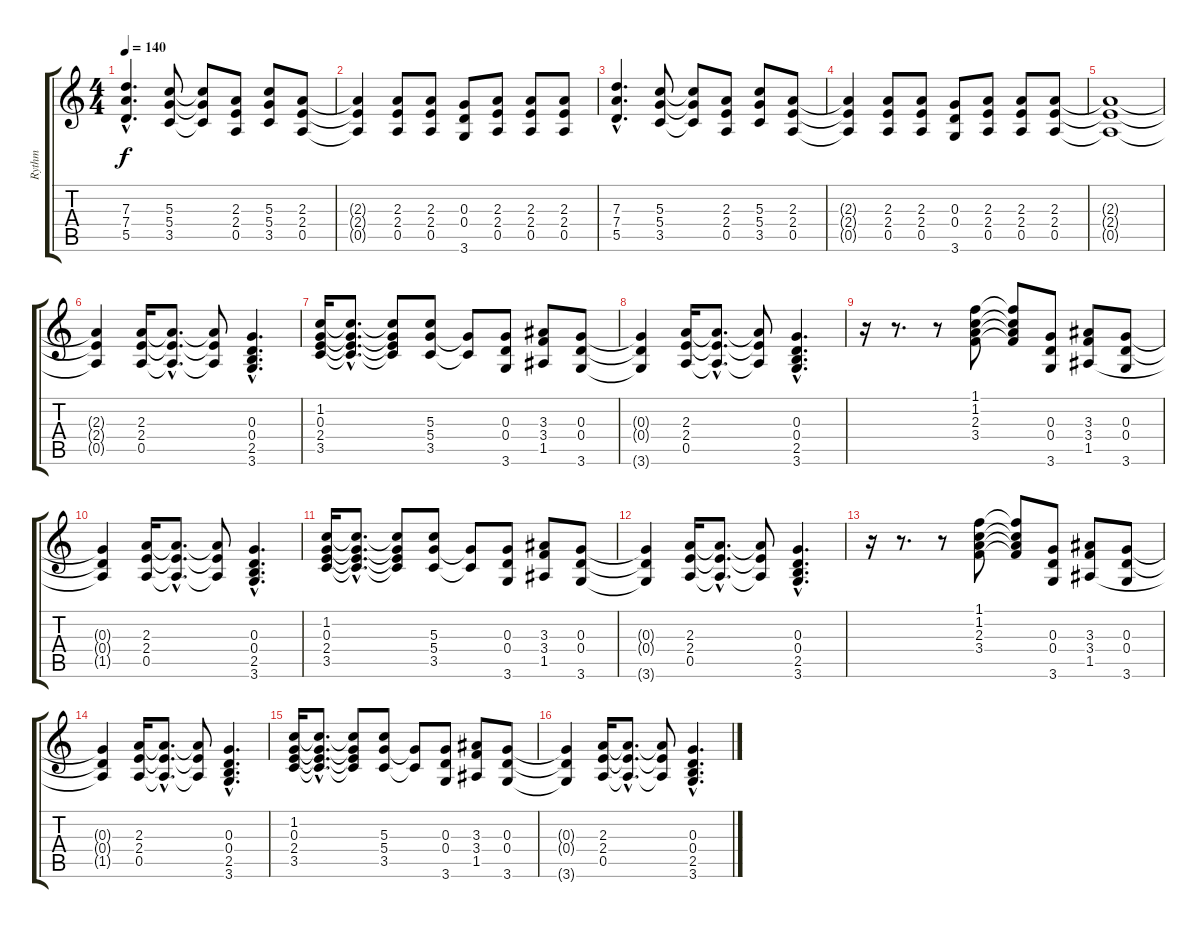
\track ("Rythm" "Rythm") {instrument overdrivenguitar}
\staff {score tabs}
\tuning (E4 B3 G3 D3 A2 E2) {hide}
\ts (4 4)
\tempo 140
\clef g2
\ks c
(7.3{hac} 7.4{hac} 5.5{hac}).4{d dy f} (5.3 5.4 3.5).8 (5.3{t} 5.4{t} 3.5{t}).8 (2.3 2.4 0.5).8 (5.3 5.4 3.5).8 (2.3 2.4 0.5).8 |
(2.3{t} 2.4{t} 0.5{t}).4 (2.3 2.4 0.5).8 (2.3 2.4 0.5).8 (0.3 0.4 3.6).8 (2.3 2.4 0.5).8 (2.3 2.4 0.5).8 (2.3 2.4 0.5).8 |
(7.3{hac} 7.4{hac} 5.5{hac}).4{d} (5.3 5.4 3.5).8 (5.3{t} 5.4{t} 3.5{t}).8 (2.3 2.4 0.5).8 (5.3 5.4 3.5).8 (2.3 2.4 0.5).8 |
(2.3{t} 2.4{t} 0.5{t}).4 (2.3 2.4 0.5).8 (2.3 2.4 0.5).8 (0.3 0.4 3.6).8 (2.3 2.4 0.5).8 (2.3 2.4 0.5).8 (2.3 2.4 0.5).8 |
(2.3{t} 2.4{t} 0.5{t}).1 |
(2.3{t} 2.4{t} 0.5{t}).4 (2.3 2.4 0.5).16 (2.3{hac t} 2.4{hac t} 0.5{hac t}).8{d} (2.3{t} 2.4{t} 0.5{t}).8 (0.3{hac} 0.4{hac} 2.5{hac} 3.6{hac}).4{d} |
(1.2 0.3 2.4 3.5).16 (1.2{hac t} 0.3{hac t} 2.4{hac t} 3.5{hac t}).8{d} (1.2{t} 0.3{t} 2.4{t} 3.5{t}).8 (5.3 5.4 3.5).8 (5.4{t} 3.5{t}).8 (0.3 0.4 3.6).8 (3.3 3.4 1.5).8 (0.3 0.4 3.6).8 |
(0.3{t} 0.4{t} 3.6{t}).4 (2.3 2.4 0.5).16 (2.3{hac t} 2.4{hac t} 0.5{hac t}).8{d} (2.3{t} 2.4{t} 0.5{t}).8 (0.3{hac} 0.4{hac} 2.5{hac} 3.6{hac}).4{d} |
r.16 r.8{d} r.8 (1.1 1.2 2.3 3.4).8 (1.1{t} 1.2{t} 2.3{t} 3.4{t}).8 (0.3 0.4 3.6).8 (3.3 3.4 1.5).8 (0.3 0.4 3.6).8 |
(0.3{t} 0.4{t} 1.5{t}).4 (2.3 2.4 0.5).16 (2.3{hac t} 2.4{hac t} 0.5{hac t}).8{d} (2.3{t} 2.4{t} 0.5{t}).8 (0.3{hac} 0.4{hac} 2.5{hac} 3.6{hac}).4{d} |
(1.2 0.3 2.4 3.5).16 (1.2{hac t} 0.3{hac t} 2.4{hac t} 3.5{hac t}).8{d} (1.2{t} 0.3{t} 2.4{t} 3.5{t}).8 (5.3 5.4 3.5).8 (5.4{t} 3.5{t}).8 (0.3 0.4 3.6).8 (3.3 3.4 1.5).8 (0.3 0.4 3.6).8 |
(0.3{t} 0.4{t} 3.6{t}).4 (2.3 2.4 0.5).16 (2.3{hac t} 2.4{hac t} 0.5{hac t}).8{d} (2.3{t} 2.4{t} 0.5{t}).8 (0.3{hac} 0.4{hac} 2.5{hac} 3.6{hac}).4{d} |
r.16 r.8{d} r.8 (1.1 1.2 2.3 3.4).8 (1.1{t} 1.2{t} 2.3{t} 3.4{t}).8 (0.3 0.4 3.6).8 (3.3 3.4 1.5).8 (0.3 0.4 3.6).8 |
(0.3{t} 0.4{t} 1.5{t}).4 (2.3 2.4 0.5).16 (2.3{hac t} 2.4{hac t} 0.5{hac t}).8{d} (2.3{t} 2.4{t} 0.5{t}).8 (0.3{hac} 0.4{hac} 2.5{hac} 3.6{hac}).4{d} |
(1.2 0.3 2.4 3.5).16 (1.2{hac t} 0.3{hac t} 2.4{hac t} 3.5{hac t}).8{d} (1.2{t} 0.3{t} 2.4{t} 3.5{t}).8 (5.3 5.4 3.5).8 (5.4{t} 3.5{t}).8 (0.3 0.4 3.6).8 (3.3 3.4 1.5).8 (0.3 0.4 3.6).8 |
(0.3{t} 0.4{t} 3.6{t}).4 (2.3 2.4 0.5).16 (2.3{hac t} 2.4{hac t} 0.5{hac t}).8{d} (2.3{t} 2.4{t} 0.5{t}).8 (0.3{hac} 0.4{hac} 2.5{hac} 3.6{hac}).4{d}
